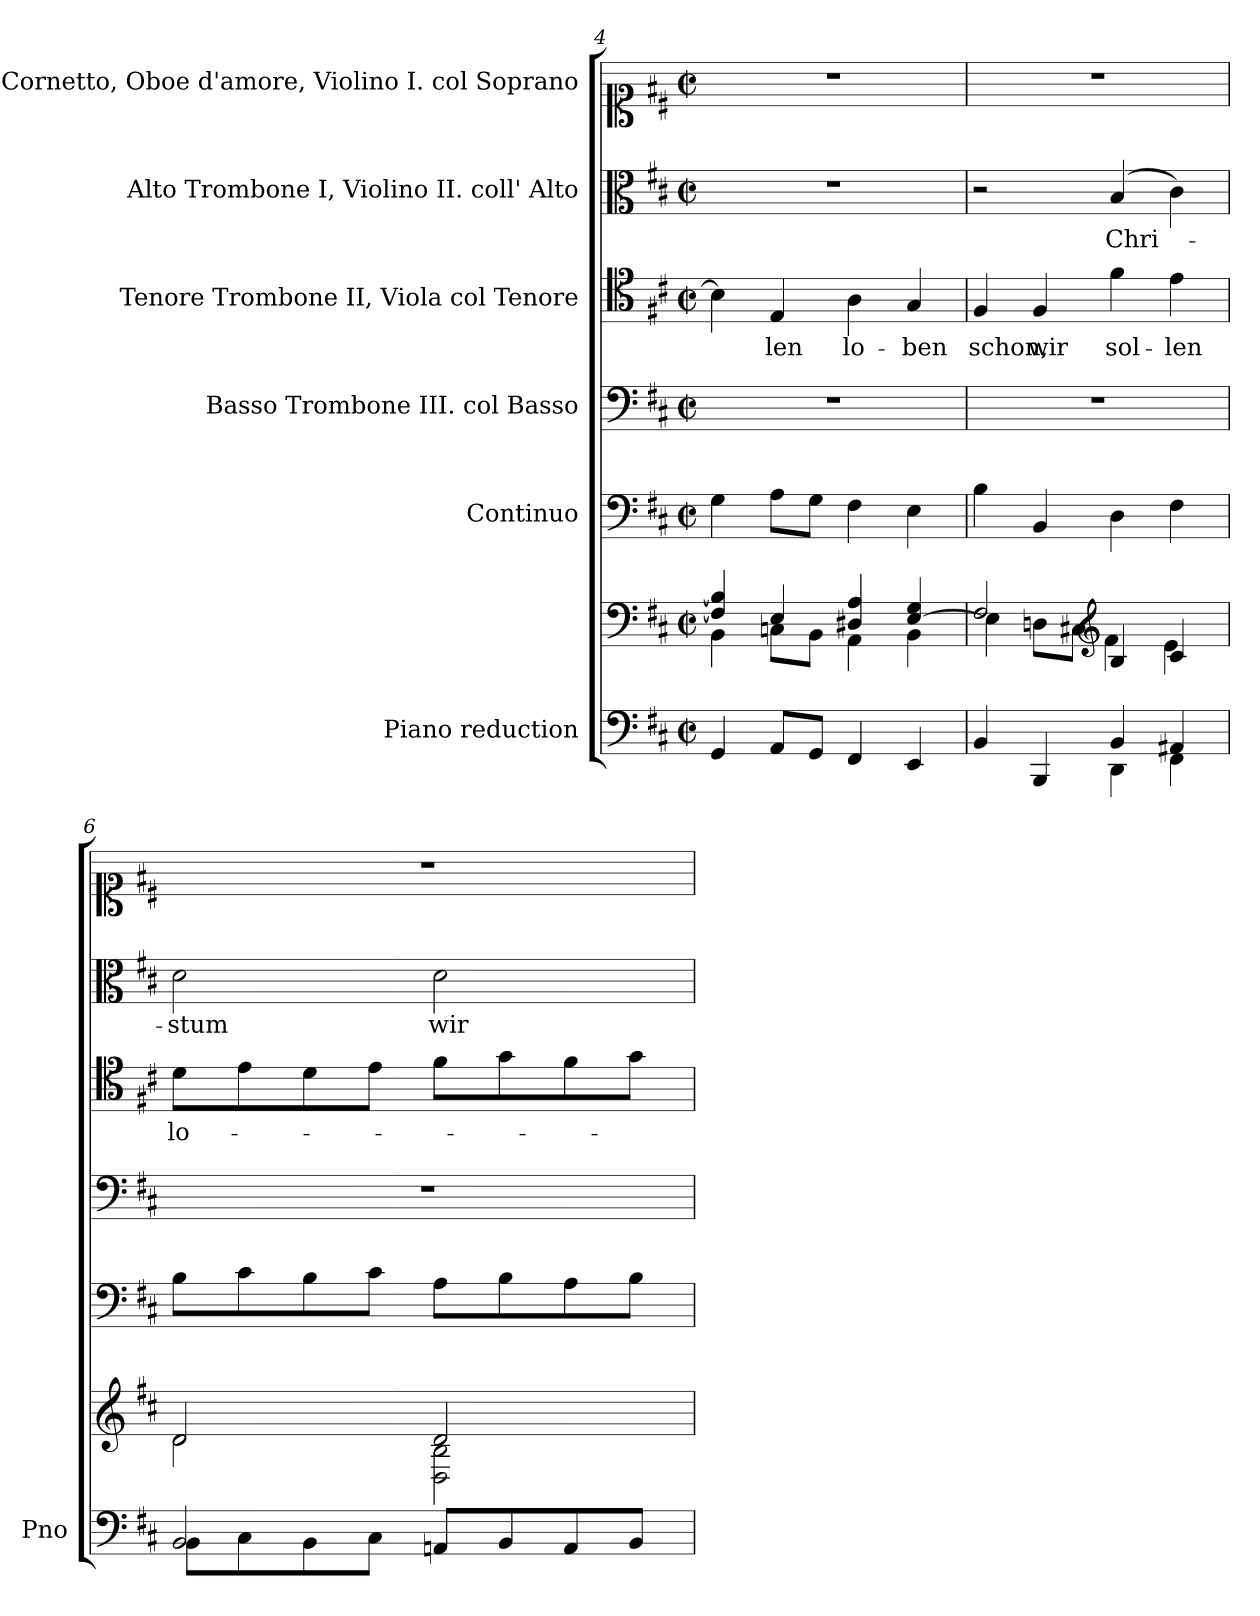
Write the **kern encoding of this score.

**kern	**kern	**kern	**kern	**kern	**text	**kern	**text	**kern
*part6	*part6	*part5	*part4	*part3	*part3	*part2	*part2	*part1
*staff7	*staff6	*staff5	*staff4	*staff3	*staff3	*staff2	*staff2	*staff1
*I"Piano reduction	*	*I"Continuo	*I"Basso  Trombone III. col Basso	*I"Tenore Trombone II, Viola col Tenore	*	*I"Alto Trombone I, Violino II.  coll' Alto	*	*I"Soprano Cornetto, Oboe d'amore, Violino I. col Soprano
*I'Pno	*	*	*	*	*	*	*	*
*clefF4	*clefF4	*clefF4	*clefF4	*clefC4	*	*clefC3	*	*clefC1
*k[f#c#]	*k[f#c#]	*k[f#c#]	*k[f#c#]	*k[f#c#]	*	*k[f#c#]	*	*k[f#c#]
*M2/2	*M2/2	*M2/2	*M2/2	*M2/2	*	*M2/2	*	*M2/2
*met(c|)	*met(c|)	*met(c|)	*met(c|)	*met(c|)	*	*met(c|)	*	*met(c|)
=4	=4	=4	=4	=4	=4	=4	=4	=4
*	*^	*	*	*	*	*	*	*
4GG/	4F#/] 4B/]	4BB\	4G\	1r	4B\]	.	1r	.	1r
!	!	!	!	!	!	!LO:LY:b	!	!	!
8AA/L	4E/	8Cn\L	8A\L	.	4E/	-len	.	.	.
8GG/J	.	8BB\J	8G\J	.	.	.	.	.	.
!	!	!	!	!	!	!LO:LY:b	!	!	!
4FF#/	4D#X/ 4A/	4AA\	4F#\	.	4A\	lo-	.	.	.
!	!	!	!	!	!	!LO:LY:b	!	!	!
4EE/	[<4E/ 4G/	4BB\	4E\	.	4G/	-ben	.	.	.
=5	=5	=5	=5	=5	=5	=5	=5	=5	=5
*^	*	*	*	*	*	*	*	*	*
!	!	!	!	!	!	!	!LO:LY:b	!	!	!
2ryy	4BB/	2F#/	4E\]	4B\	1r	4F#/	schon,	2r	.	1r
!	!	!	!	!	!	!	!LO:LY:b	!	!	!
.	4BBB/	.	8Dn\L	4BB/	.	4F#/	wir	.	.	.
.	.	.	8C#X\J	.	.	.	.	.	.	.
*	*	*clefG2	*	*	*	*	*	*	*	*
!	!	!	!	!	!	!	!LO:LY:b	!	!LO:LY:b	!
4BB/	4DD\	4B/	4f#\	4D\	.	4f#\	sol-	(4B/	Chri-	.
!	!	!	!	!	!	!	!LO:LY:b	!	!	!
4AA#X/	4FF#\	4c#/	4e\	4F#\	.	4e\	-len	4c#\)	.	.
!!LO:LB:g=z
=6	=6	=6	=6	=6	=6	=6	=6	=6	=6	=6
!	!	!	!	!	!	!	!LO:LY:b	!	!LO:LY:b	!
2BB/	8BB\L	2d/	2d\	8B\L	1r	8d\L	lo-	2d\	-stum	1r
.	8C#\	.	.	8c#\	.	8e\	.	.	.	.
.	8BB\	.	.	8B\	.	8d\	.	.	.	.
.	8C#\J	.	.	8c#\J	.	8e\J	.	.	.	.
!	!	!	!	!	!	!	!	!	!LO:LY:b	!
2ryy	8AAn/L	2d/	2D\ 2B\	8A\L	.	8f#\L	.	2d\	wir	.
.	8BB/	.	.	8B\	.	8g\	.	.	.	.
.	8AA/	.	.	8A\	.	8f#\	.	.	.	.
.	8BB/J	.	.	8B\J	.	8g\J	.	.	.	.
*v	*v	*	*	*	*	*	*	*	*	*
*	*v	*v	*	*	*	*	*	*	*
=	=	=	=	=	=	=	=	=
*-	*-	*-	*-	*-	*-	*-	*-	*-
